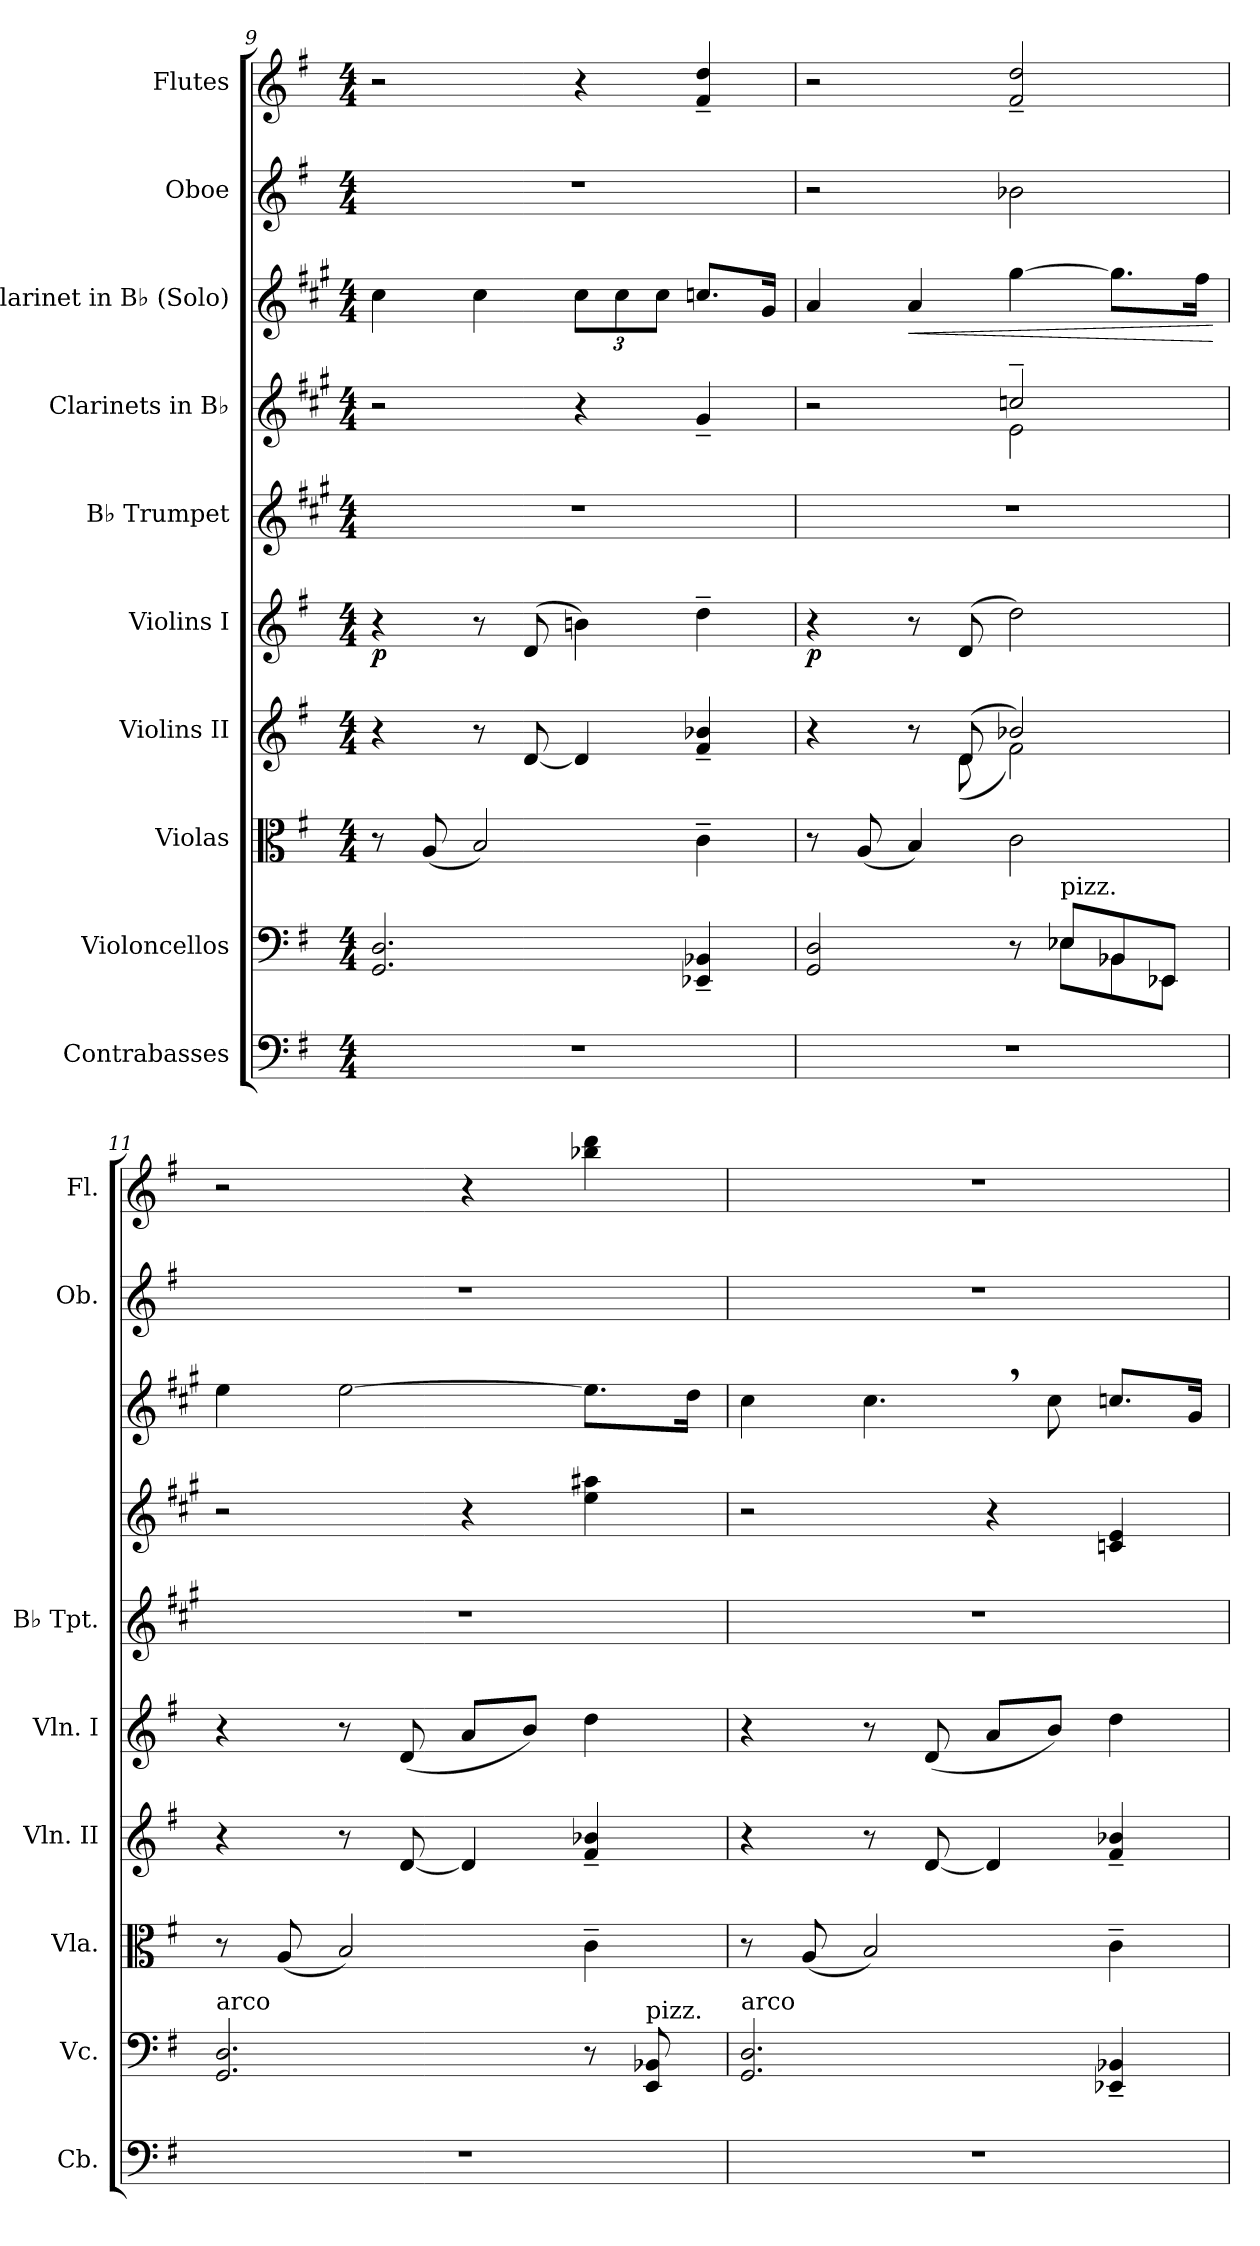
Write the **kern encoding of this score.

**kern	**kern	**kern	**kern	**kern	**dynam	**kern	**kern	**kern	**dynam	**kern	**kern
*part10	*part9	*part8	*part7	*part6	*part6	*part5	*part4	*part3	*part3	*part2	*part1
*staff10	*staff9	*staff8	*staff7	*staff6	*staff6	*staff5	*staff4	*staff3	*staff3	*staff2	*staff1
*I"Contrabasses	*I"Violoncellos	*I"Violas	*I"Violins II	*I"Violins I	*	*I"B♭ Trumpet	*I"Clarinets in B♭	*I"Clarinet in B♭ (Solo)	*	*I"Oboe	*I"Flutes
*I'Cb.	*I'Vc.	*I'Vla.	*I'Vln. II	*I'Vln. I	*	*I'B♭ Tpt.	*	*	*	*I'Ob.	*I'Fl.
!!LO:LB:g=z
*clefF4	*clefF4	*clefC3	*clefG2	*clefG2	*	*clefG2	*clefG2	*clefG2	*	*clefG2	*clefG2
*ITrd7c12	*	*	*	*	*	*ITrd1c2	*ITrd1c2	*ITrd1c2	*	*	*
*k[f#]	*k[f#]	*k[f#]	*k[f#]	*k[f#]	*	*k[f#]	*k[f#]	*k[f#]	*	*k[f#]	*k[f#]
*M4/4	*M4/4	*M4/4	*M4/4	*M4/4	*	*M4/4	*M4/4	*M4/4	*	*M4/4	*M4/4
=9	=9	=9	=9	=9	=9	=9	=9	=9	=9	=9	=9
!	!	!	!	!	!LO:DY:b	!	!	!	!	!	!
1r	2.GG/ 2.D/	8r	4r	4r	p	1r	2r	4b\	.	1r	2r
.	.	(<8A/	.	.	.	.	.	.	.	.	.
.	.	2B/)	8r	8r	.	.	.	4b\	.	.	.
.	.	.	[8d/	(>8d/	.	.	.	.	.	.	.
*	*	*	*	*	*	*	*	*Xbrackettup	*	*	*
.	.	.	4d/]	4bni\)	.	.	4r	12b\L	.	.	4r
.	.	.	.	.	.	.	.	12b\	.	.	.
.	.	.	.	.	.	.	.	12b\J	.	.	.
.	4EE-X/~ 4BB-X/~	4c~\	4f#/~ 4b-X/~	4dd~\	.	.	4f#~/	8.b-X/L	.	.	4f#/~ 4dd/~
.	.	.	.	.	.	.	.	16f#/Jk	.	.	.
=10	=10	=10	=10	=10	=10	=10	=10	=10	=10	=10	=10
*	*^	*	*^	*	*	*	*^	*	*	*	*
!	!	!	!	!	!	!	!LO:DY:b	!	!	!	!	!	!	!
1r	2GG/ 2D/	8ryy	8r	4r	4.ryy	4r	p	1r	2r	2ryy	4g/	.	2r	2r
*	*v	*v	*	*	*	*	*	*	*	*	*	*	*	*
.	.	(<8A/	.	.	.	.	.	.	.	.	.	.	.
!	!	!	!	!	!	!	!	!	!	!	!LO:HP:b	!	!
.	.	4B/)	8r	.	8r	.	.	.	.	4g/	<	.	.
.	.	.	(>8d/	(<8d\	(>8d/	.	.	.	.	.	.	.	.
.	8r	2c\	2b-X/)	2f#\)	2dd\)	.	.	2b-X~/	2d\	[4ff#\	.	2b-X\	2f#/~ 2dd/~
*	*^	*	*	*	*	*	*	*	*	*	*	*	*
!	!LO:TX:a:t=pizz.	!	!	!	!	!	!	!	!	!	!	!	!	!
.	8E-X/L	8E-\L	.	.	.	.	.	.	.	.	.	.	.	.
.	8BB-X/	8BB-\	.	.	.	.	.	.	.	.	8.ff#\L]	.	.	.
.	8EE-X/J	8EE-\J	.	.	.	.	.	.	.	.	.	.	.	.
.	.	.	.	.	.	.	.	.	.	.	16ee\Jk	.	.	.
*	*v	*v	*	*v	*v	*	*	*	*v	*v	*	*	*	*
.	.	.	.	.	.	.	.	.	[	.	.
=11	=11	=11	=11	=11	=11	=11	=11	=11	=11	=11	=11
!	!LO:TX:a:t=arco	!	!	!	!	!	!	!	!	!	!
1r	2.GG/ 2.D/	8r	4r	4r	.	1r	2r	4dd\	.	1r	2r
.	.	(<8A/	.	.	.	.	.	.	.	.	.
.	.	2B/)	8r	8r	.	.	.	[2dd\	.	.	.
.	.	.	[8d/	(<8d/	.	.	.	.	.	.	.
.	.	.	4d/]	8a/L	.	.	4r	.	.	.	4r
.	.	.	.	8b/J)	.	.	.	.	.	.	.
.	8r	4c~\	4f#/~ 4b-X/~	4dd\	.	.	4dd\ 4gg#X\	8.dd\L]	.	.	4bb-X\ 4ddd\
!	!LO:TX:a:t=pizz.	!	!	!	!	!	!	!	!	!	!
.	8EE/ 8BB-X/	.	.	.	.	.	.	.	.	.	.
.	.	.	.	.	.	.	.	16cc\Jk	.	.	.
=12	=12	=12	=12	=12	=12	=12	=12	=12	=12	=12	=12
!	!LO:TX:a:t=arco	!	!	!	!	!	!	!	!	!	!
1r	2.GG/ 2.D/	8r	4r	4r	.	1r	2r	4b\	.	1r	1r
.	.	(<8A/	.	.	.	.	.	.	.	.	.
.	.	2B/)	8r	8r	.	.	.	4.b,\	.	.	.
.	.	.	[8d/	(<8d/	.	.	.	.	.	.	.
.	.	.	4d/]	8a/L	.	.	4r	.	.	.	.
.	.	.	.	8b/J)	.	.	.	8b\	.	.	.
.	4EE-X/~ 4BB-X/~	4c~\	4f#/~ 4b-X/~	4dd\	.	.	4B-X/ 4d/	8.b-X/L	.	.	.
.	.	.	.	.	.	.	.	16f#/Jk	.	.	.
=	=	=	=	=	=	=	=	=	=	=	=
*-	*-	*-	*-	*-	*-	*-	*-	*-	*-	*-	*-
